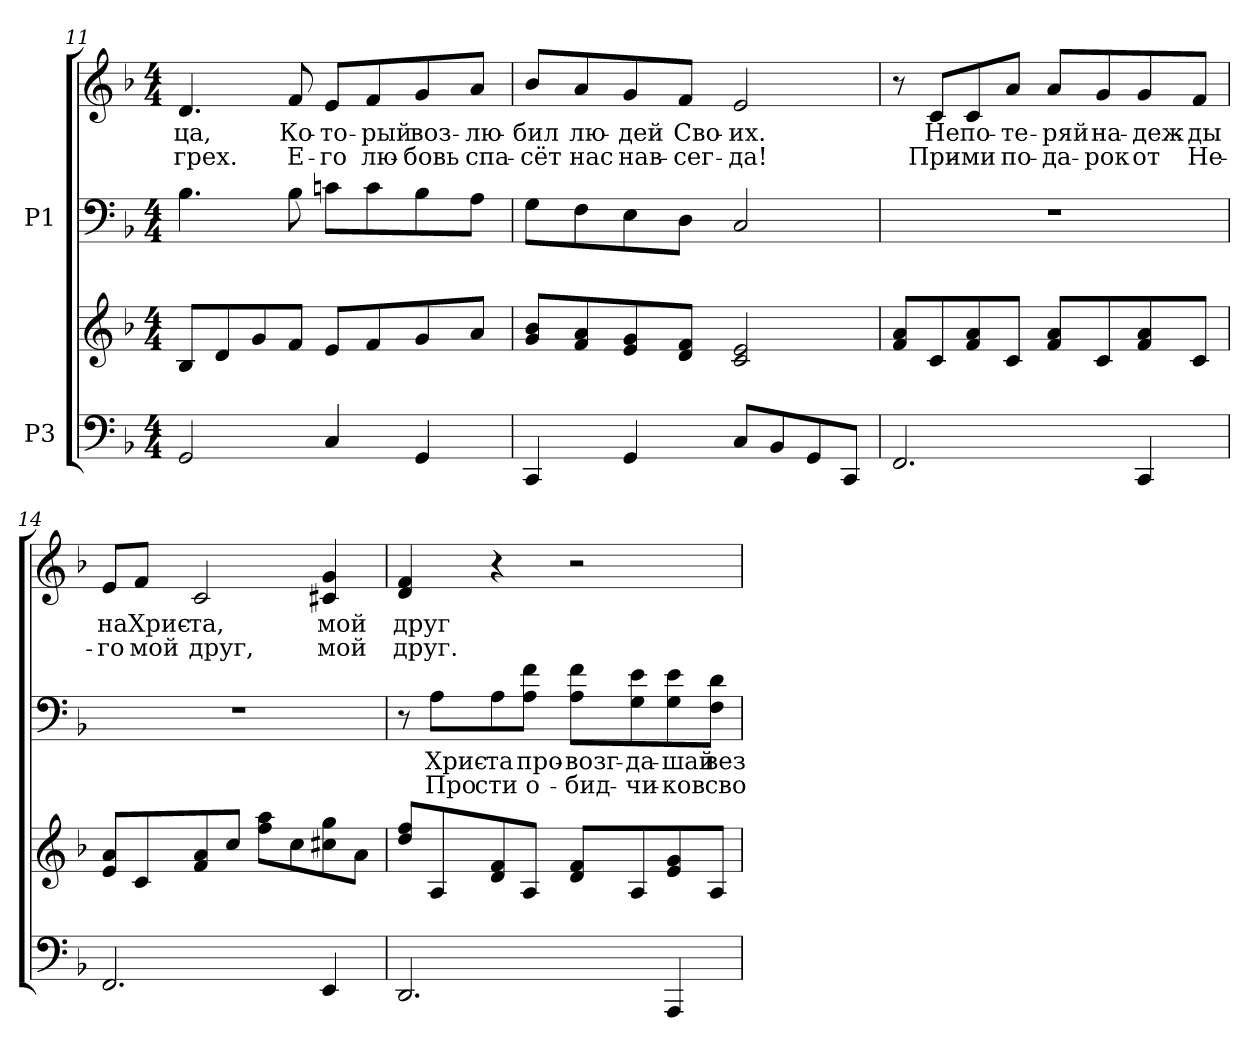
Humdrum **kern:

**kern	**kern	**kern	**text	**text	**kern	**text	**text
*part2	*part2	*part1	*part1	*part1	*part1	*part1	*part1
*staff4	*staff3	*staff2	*staff2	*staff2	*staff1	*staff1	*staff1
*I"P3	*	*I"P1	*	*	*	*	*
*clefF4	*clefG2	*clefF4	*	*	*clefG2	*	*
*k[b-]	*k[b-]	*k[b-]	*	*	*k[b-]	*	*
*F:	*F:	*F:	*	*	*F:	*	*
*M4/4	*M4/4	*M4/4	*	*	*M4/4	*	*
=11	=11	=11	=11	=11	=11	=11	=11
!	!	!	!	!	!	!LO:LY:b:color=#000000	!LO:LY:b:color=#000000
2GGi/	8B-i/L	4.B-i\	.	.	4.di/	-ца,	грех.
.	8di/	.	.	.	.	.	.
.	8gi/	.	.	.	.	.	.
!	!	!	!	!	!	!LO:LY:b:color=#000000	!LO:LY:b:color=#000000
.	8fi/J	8B-i\	.	.	8fi/	Ко-	Е-
!	!	!	!	!	!	!LO:LY:b:color=#000000	!LO:LY:b:color=#000000
4Ci/	8ei/L	8cni\L	.	.	8ei/L	-то-	-го
!	!	!	!	!	!	!LO:LY:b:color=#000000	!LO:LY:b:color=#000000
.	8fi/	8ci\	.	.	8fi/	-рый	лю-
!	!	!	!	!	!	!LO:LY:b:color=#000000	!LO:LY:b:color=#000000
4GGi/	8gi/	8B-i\	.	.	8gi/	воз-	-бовь
!	!	!	!	!	!	!LO:LY:b:color=#000000	!LO:LY:b:color=#000000
.	8ai/J	8Ai\J	.	.	8ai/J	-лю-	спа-
!!LO:LB:g=z
=12	=12	=12	=12	=12	=12	=12	=12
!	!	!	!	!	!	!LO:LY:b:color=#000000	!LO:LY:b:color=#000000
4CCi/	8gi/ 8b-iL	8Gi\L	.	.	8b-i/L	-бил	-сёт
!	!	!	!	!	!	!LO:LY:b:color=#000000	!LO:LY:b:color=#000000
.	8fi/ 8ai	8Fi\	.	.	8ai/	лю-	нас
!	!	!	!	!	!	!LO:LY:b:color=#000000	!LO:LY:b:color=#000000
4GGi/	8ei/ 8gi	8Ei\	.	.	8gi/	-дей	нав-
!	!	!	!	!	!	!LO:LY:b:color=#000000	!LO:LY:b:color=#000000
.	8di/ 8fiJ	8Di\J	.	.	8fi/J	Сво-	-сег-
!	!	!	!	!	!	!LO:LY:b:color=#000000	!LO:LY:b:color=#000000
8Ci/L	2ci/ 2ei	2Ci/	.	.	2ei/	-их.	-да!
8BB-i/	.	.	.	.	.	.	.
8GGi/	.	.	.	.	.	.	.
8CCi/J	.	.	.	.	.	.	.
=13	=13	=13	=13	=13	=13	=13	=13
2.FFi/	8fi/ 8aiL	1r	.	.	8r	.	.
!	!	!	!	!	!	!LO:LY:b:color=#000000	!LO:LY:b:color=#000000
.	8ci/	.	.	.	8ci/L	Не	При-
!	!	!	!	!	!	!LO:LY:b:color=#000000	!LO:LY:b:color=#000000
.	8fi/ 8ai	.	.	.	8ci/	по-	-ми
!	!	!	!	!	!	!LO:LY:b:color=#000000	!LO:LY:b:color=#000000
.	8ci/J	.	.	.	8ai/J	-те-	по-
!	!	!	!	!	!	!LO:LY:b:color=#000000	!LO:LY:b:color=#000000
.	8fi/ 8aiL	.	.	.	8ai/L	-ряй	-да-
!	!	!	!	!	!	!LO:LY:b:color=#000000	!LO:LY:b:color=#000000
.	8ci/	.	.	.	8gi/	на-	-рок
!	!	!	!	!	!	!LO:LY:b:color=#000000	!LO:LY:b:color=#000000
4CCi/	8fi/ 8ai	.	.	.	8gi/	-деж-	от
!	!	!	!	!	!	!LO:LY:b:color=#000000	!LO:LY:b:color=#000000
.	8ci/J	.	.	.	8fi/J	-ды	Не-
=14	=14	=14	=14	=14	=14	=14	=14
!	!	!	!	!	!	!LO:LY:b:color=#000000	!LO:LY:b:color=#000000
2.FFi/	8ei/ 8aiL	1r	.	.	8ei/L	на	-го
!	!	!	!	!	!	!LO:LY:b:color=#000000	!LO:LY:b:color=#000000
.	8ci/	.	.	.	8fi/J	Хрис-	мой
!	!	!	!	!	!	!LO:LY:b:color=#000000	!LO:LY:b:color=#000000
.	8fi/ 8ai	.	.	.	2ci/	-та,	друг,
.	8cci/J	.	.	.	.	.	.
.	8ffi\ 8aaiL	.	.	.	.	.	.
.	8cci\	.	.	.	.	.	.
!	!	!	!	!	!	!LO:LY:b:color=#000000	!LO:LY:b:color=#000000
4EEi/	8cc#Xi\ 8ggi	.	.	.	4c#Xi/ 4gi	мой	мой
.	8ai\J	.	.	.	.	.	.
!!LO:PB:g=z
=15	=15	=15	=15	=15	=15	=15	=15
!	!	!	!	!	!	!LO:LY:b:color=#000000	!LO:LY:b:color=#000000
2.DDi/	8ddi/ 8ffiL	8r	.	.	4di/ 4fi	друг	друг.
!	!	!	!LO:LY:a:color=#000000	!LO:LY:a:color=#000000	!	!	!
.	8Ai/	8Ai\L	Хрис-	Про	.	.	.
!	!	!	!LO:LY:a:color=#000000	!LO:LY:a:color=#000000	!	!	!
.	8di/ 8fi	8Ai\	-та	сти	4r	.	.
!	!	!	!LO:LY:a:color=#000000	!LO:LY:a:color=#000000	!	!	!
.	8Ai/J	8Ai\ 8fiJ	про-	о-	.	.	.
!	!	!	!LO:LY:a:color=#000000	!LO:LY:a:color=#000000	!	!	!
.	8di/ 8fiL	8Ai\ 8fiL	-возг-	-бид-	2r	.	.
!	!	!	!LO:LY:a:color=#000000	!LO:LY:a:color=#000000	!	!	!
.	8Ai/	8Gi\ 8ei	-да-	-чи-	.	.	.
!	!	!	!LO:LY:a:color=#000000	!LO:LY:a:color=#000000	!	!	!
4AAAi/	8ei/ 8gi	8Gi\ 8ei	-шай	-ков	.	.	.
!	!	!	!LO:LY:a:color=#000000	!LO:LY:a:color=#000000	!	!	!
.	8Ai/J	8Fi\ 8diJ	вез-	сво-	.	.	.
=	=	=	=	=	=	=	=
*-	*-	*-	*-	*-	*-	*-	*-
